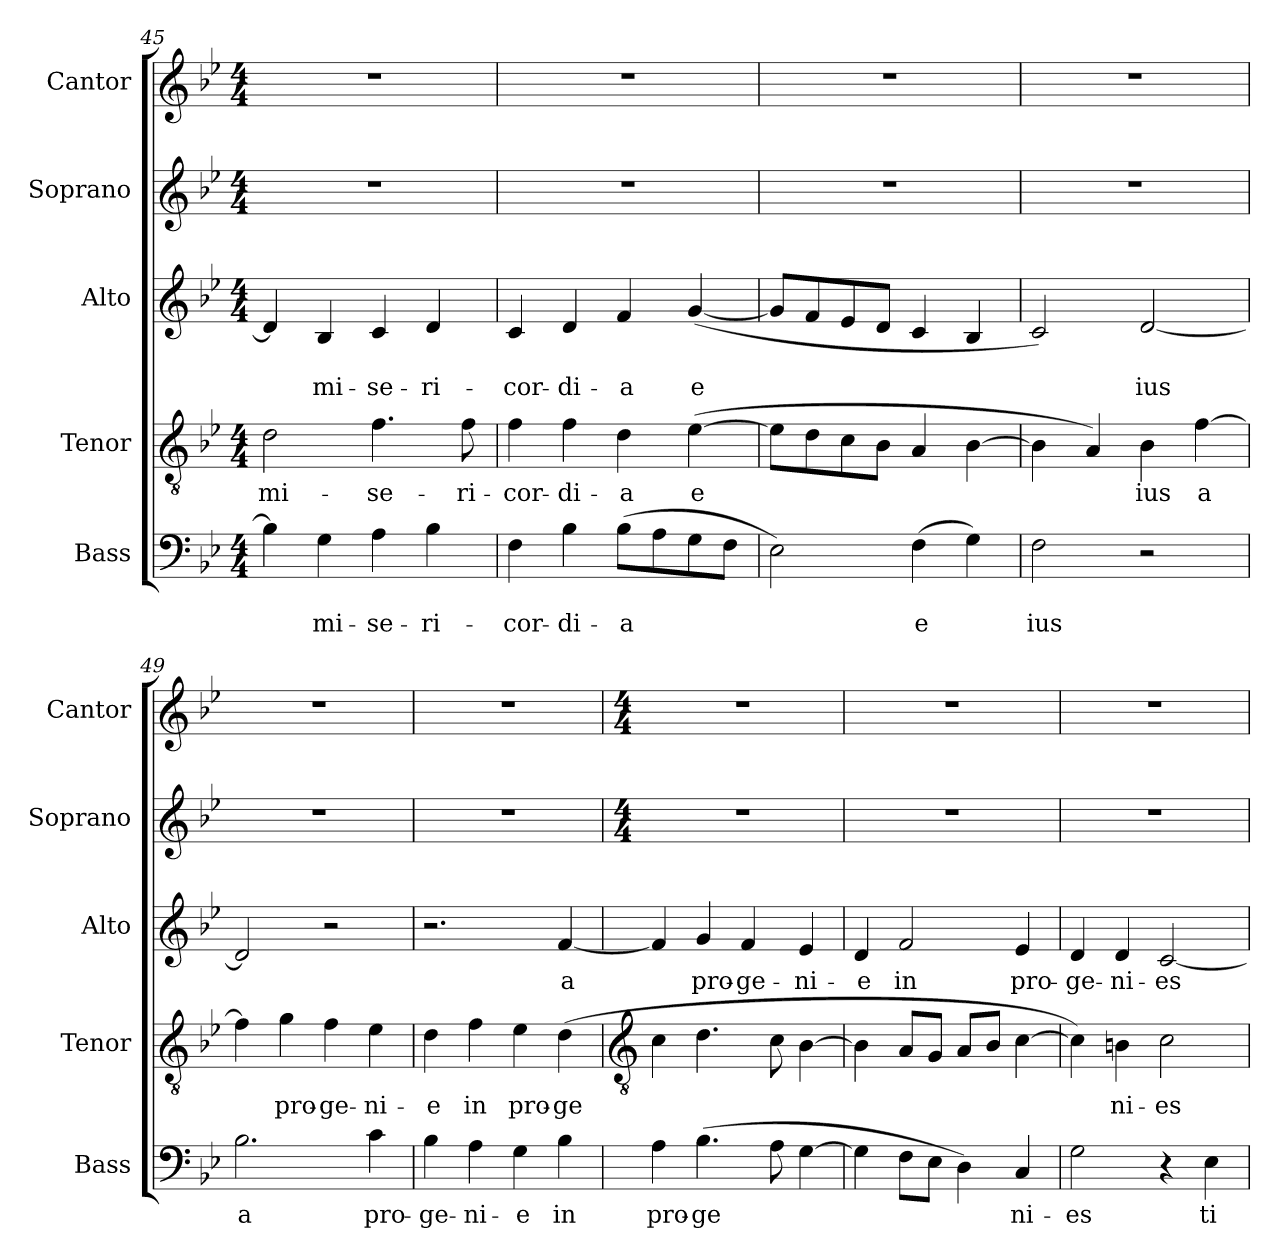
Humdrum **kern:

**kern	**text	**text	**kern	**text	**kern	**text	**text	**kern	**kern
*part5	*part5	*part5	*part4	*part4	*part3	*part3	*part3	*part2	*part1
*staff5	*staff5	*staff5	*staff4	*staff4	*staff3	*staff3	*staff3	*staff2	*staff1
*I"Bass	*	*	*I"Tenor	*	*I"Alto	*	*	*I"Soprano	*I"Cantor
*I'Bass	*	*	*I'Tenor	*	*I'Alto	*	*	*I'Soprano	*I'Cantor
!!LO:LB:g=z
*clefF4	*	*	*clefGv2	*	*clefG2	*	*	*clefG2	*clefG2
*k[b-e-]	*	*	*k[b-e-]	*	*k[b-e-]	*	*	*k[b-e-]	*k[b-e-]
*B-:	*	*	*B-:	*	*B-:	*	*	*B-:	*B-:
*M4/4	*	*	*M4/4	*	*M4/4	*	*	*M4/4	*M4/4
=45	=45	=45	=45	=45	=45	=45	=45	=45	=45
!	!	!	!	!LO:LY:b	!	!	!	!	!
4B-]	.	.	2d	mi-	4d]	.	.	1r	1r
!	!	!LO:LY:b	!	!	!	!	!LO:LY:b	!	!
4G	.	mi-	.	.	4B-	.	mi-	.	.
!	!	!LO:LY:b	!	!LO:LY:b	!	!	!LO:LY:b	!	!
4A	.	-se-	4.f	-se-	4c	.	-se-	.	.
!	!	!LO:LY:b	!	!	!	!	!LO:LY:b	!	!
4B-	.	-ri-	.	.	4d	.	-ri-	.	.
!	!	!	!	!LO:LY:b	!	!	!	!	!
.	.	.	8f	-ri-	.	.	.	.	.
=46	=46	=46	=46	=46	=46	=46	=46	=46	=46
!	!	!LO:LY:b	!	!LO:LY:b	!	!	!LO:LY:b	!	!
4F	.	-cor-	4f	-cor-	4c	.	-cor-	1r	1r
!	!	!LO:LY:b	!	!LO:LY:b	!	!	!LO:LY:b	!	!
4B-	.	-di-	4f	-di-	4d	.	-di-	.	.
!	!	!LO:LY:b	!	!LO:LY:b	!	!	!LO:LY:b	!	!
(>8B-L	.	-a	4d	-a	4f	.	-a	.	.
8A	.	.	.	.	.	.	.	.	.
!	!	!	!	!LO:LY:b	!	!	!LO:LY:b	!	!
8G	.	.	(>[4e-	e	(<[4g	.	e	.	.
8FJ	.	.	.	.	.	.	.	.	.
=47	=47	=47	=47	=47	=47	=47	=47	=47	=47
2E-)	.	.	8e-L]	.	8gL]	.	.	1r	1r
.	.	.	8d	.	8f	.	.	.	.
.	.	.	8c	.	8e-	.	.	.	.
.	.	.	8B-J	.	8dJ	.	.	.	.
!	!	!LO:LY:b	!	!	!	!	!	!	!
(>4F	.	e	4A	.	4c	.	.	.	.
4G)	.	.	[4B-	.	4B-	.	.	.	.
=48	=48	=48	=48	=48	=48	=48	=48	=48	=48
!	!	!LO:LY:b	!	!	!	!	!	!	!
2F	.	ius	4B-]	.	2c)	.	.	1r	1r
.	.	.	4A)	.	.	.	.	.	.
!	!	!	!	!LO:LY:b	!	!	!LO:LY:b	!	!
2r	.	.	4B-	ius	[2d	.	ius	.	.
!	!	!	!	!LO:LY:b	!	!	!	!	!
.	.	.	[4f	a	.	.	.	.	.
=49	=49	=49	=49	=49	=49	=49	=49	=49	=49
!	!LO:LY:b	!	!	!	!	!	!	!	!
2.B-	a	.	4f]	.	2d]	.	.	1r	1r
!	!	!	!	!LO:LY:b	!	!	!	!	!
.	.	.	4g	pro-	.	.	.	.	.
!	!	!	!	!LO:LY:b	!	!	!	!	!
.	.	.	4f	-ge-	2r	.	.	.	.
!	!LO:LY:b	!	!	!LO:LY:b	!	!	!	!	!
4c	pro-	.	4e-	-ni-	.	.	.	.	.
=50	=50	=50	=50	=50	=50	=50	=50	=50	=50
!	!LO:LY:b	!	!	!LO:LY:b	!	!	!	!	!
4B-	-ge-	.	4d	-e	2.r	.	.	1r	1r
!	!LO:LY:b	!	!	!LO:LY:b	!	!	!	!	!
4A	-ni-	.	4f	in	.	.	.	.	.
!	!LO:LY:b	!	!	!LO:LY:b	!	!	!	!	!
4G	-e	.	4e-	pro-	.	.	.	.	.
!	!LO:LY:b	!	!	!LO:LY:b	!	!LO:LY:b	!	!	!
4B-	in	.	(>4d	-ge	[4f	a	.	.	.
!!LO:LB:g=z
=51	=51	=51	=51	=51	=51	=51	=51	=51	=51
*	*	*	*clefGv2	*	*	*	*	*	*
*	*	*	*	*	*	*	*	*M4/4	*M4/4
!	!LO:LY:b	!	!	!	!	!	!	!	!
4A	pro-	.	4c	.	4f]	.	.	1r	1r
!	!LO:LY:b	!	!	!	!	!LO:LY:b	!	!	!
(>4.B-	-ge	.	4.d	.	4g	pro-	.	.	.
!	!	!	!	!	!	!LO:LY:b	!	!	!
.	.	.	.	.	4f	-ge-	.	.	.
8A	.	.	8c	.	.	.	.	.	.
!	!	!	!	!	!	!LO:LY:b	!	!	!
[4G	.	.	[4B-	.	4e-	-ni-	.	.	.
=52	=52	=52	=52	=52	=52	=52	=52	=52	=52
!	!	!	!	!	!	!LO:LY:b	!	!	!
4G]	.	.	4B-]	.	4d	-e	.	1r	1r
!	!	!	!	!	!	!LO:LY:b	!	!	!
8FL	.	.	8AL	.	2f	in	.	.	.
8E-J	.	.	8GJ	.	.	.	.	.	.
4D)	.	.	8AL	.	.	.	.	.	.
.	.	.	8B-J	.	.	.	.	.	.
!	!LO:LY:b	!	!	!	!	!LO:LY:b	!	!	!
4C	ni-	.	[4c	.	4e-	pro-	.	.	.
=53	=53	=53	=53	=53	=53	=53	=53	=53	=53
!	!LO:LY:b	!	!	!	!	!LO:LY:b	!	!	!
2G	-es	.	4c])	.	4d	-ge-	.	1r	1r
!	!	!	!	!LO:LY:b	!	!LO:LY:b	!	!	!
.	.	.	4B	ni-	4d	-ni-	.	.	.
!	!	!	!	!LO:LY:b	!	!LO:LY:b	!	!	!
4r	.	.	2c	-es	[2c	-es	.	.	.
!	!LO:LY:b	!	!	!	!	!	!	!	!
4E-	ti-	.	.	.	.	.	.	.	.
=	=	=	=	=	=	=	=	=	=
*-	*-	*-	*-	*-	*-	*-	*-	*-	*-
